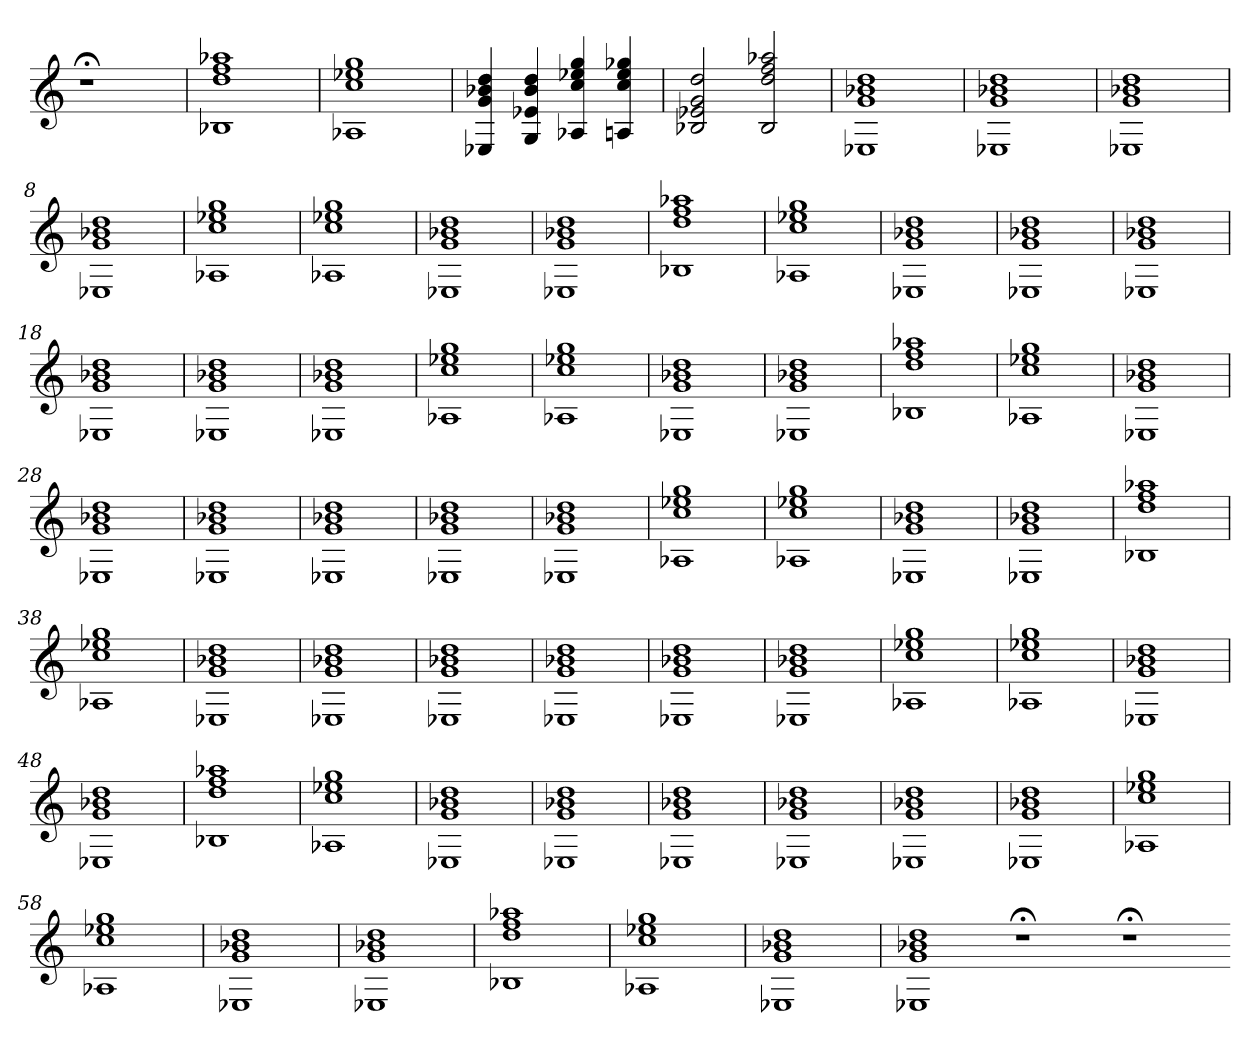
**kern
*part1
*staff1
=
1r;<
=1
1B-X 1dd 1ff 1aa-X
=2
1A-X 1cc 1ee-X 1gg
=3
4E-X 4g 4b-X 4dd
4G 4e-X 4b- 4dd
4A-X 4cc 4ee-X 4gg
4An 4cc 4ee- 4gg-X
=4
2B-X 2e-X 2g 2dd
2B- 2dd 2ff 2aa-X
=5
1E-X 1g 1b-X 1dd
=6
1E-X 1g 1b-X 1dd
=7
1E-X 1g 1b-X 1dd
=8
1E-X 1g 1b-X 1dd
=9
1A-X 1cc 1ee-X 1gg
=10
1A-X 1cc 1ee-X 1gg
=11
1E-X 1g 1b-X 1dd
=12
1E-X 1g 1b-X 1dd
=13
1B-X 1dd 1ff 1aa-X
=14
1A-X 1cc 1ee-X 1gg
=15
1E-X 1g 1b-X 1dd
=16
1E-X 1g 1b-X 1dd
=17
1E-X 1g 1b-X 1dd
=18
1E-X 1g 1b-X 1dd
=19
1E-X 1g 1b-X 1dd
=20
1E-X 1g 1b-X 1dd
=21
1A-X 1cc 1ee-X 1gg
=22
1A-X 1cc 1ee-X 1gg
=23
1E-X 1g 1b-X 1dd
=24
1E-X 1g 1b-X 1dd
=25
1B-X 1dd 1ff 1aa-X
=26
1A-X 1cc 1ee-X 1gg
=27
1E-X 1g 1b-X 1dd
=28
1E-X 1g 1b-X 1dd
=29
1E-X 1g 1b-X 1dd
=30
1E-X 1g 1b-X 1dd
=31
1E-X 1g 1b-X 1dd
=32
1E-X 1g 1b-X 1dd
=33
1A-X 1cc 1ee-X 1gg
=34
1A-X 1cc 1ee-X 1gg
=35
1E-X 1g 1b-X 1dd
=36
1E-X 1g 1b-X 1dd
=37
1B-X 1dd 1ff 1aa-X
=38
1A-X 1cc 1ee-X 1gg
=39
1E-X 1g 1b-X 1dd
=40
1E-X 1g 1b-X 1dd
=41
1E-X 1g 1b-X 1dd
=42
1E-X 1g 1b-X 1dd
=43
1E-X 1g 1b-X 1dd
=44
1E-X 1g 1b-X 1dd
=45
1A-X 1cc 1ee-X 1gg
=46
1A-X 1cc 1ee-X 1gg
=47
1E-X 1g 1b-X 1dd
=48
1E-X 1g 1b-X 1dd
=49
1B-X 1dd 1ff 1aa-X
=50
1A-X 1cc 1ee-X 1gg
=51
1E-X 1g 1b-X 1dd
=52
1E-X 1g 1b-X 1dd
=53
1E-X 1g 1b-X 1dd
=54
1E-X 1g 1b-X 1dd
=55
1E-X 1g 1b-X 1dd
=56
1E-X 1g 1b-X 1dd
=57
1A-X 1cc 1ee-X 1gg
=58
1A-X 1cc 1ee-X 1gg
=59
1E-X 1g 1b-X 1dd
=60
1E-X 1g 1b-X 1dd
=61
1B-X 1dd 1ff 1aa-X
=62
1A-X 1cc 1ee-X 1gg
=63
1E-X 1g 1b-X 1dd
=64
1E-X 1g 1b-X 1dd
1r;<
1r;<
=-
*-
